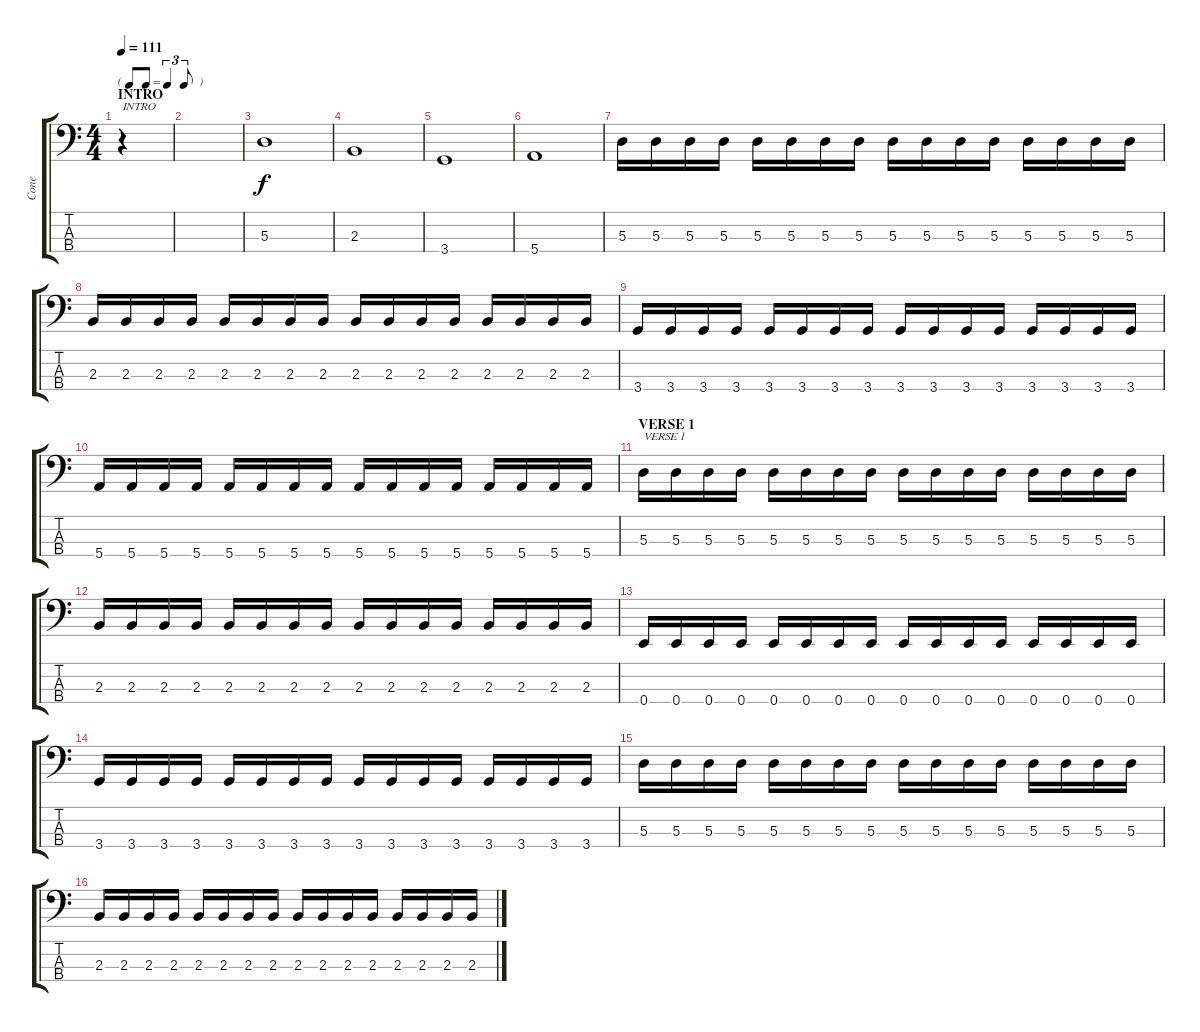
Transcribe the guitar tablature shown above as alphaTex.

\track ("Cone" "Cone") {instrument electricbasspick}
\staff {score tabs}
\tuning (G2 D2 A1 E1) {hide}
\ts (4 4)
\tf triplet8th
\section ("" "INTRO")
\tempo 111
\clef f4
\ks c
r.4{txt "INTRO" dy f instrument electricbasspick} |
|
5.3.1 |
2.3.1 |
3.4.1 |
5.4.1 |
5.3.16 5.3.16 5.3.16 5.3.16 5.3.16 5.3.16 5.3.16 5.3.16 5.3.16 5.3.16 5.3.16 5.3.16 5.3.16 5.3.16 5.3.16 5.3.16 |
2.3.16 2.3.16 2.3.16 2.3.16 2.3.16 2.3.16 2.3.16 2.3.16 2.3.16 2.3.16 2.3.16 2.3.16 2.3.16 2.3.16 2.3.16 2.3.16 |
3.4.16 3.4.16 3.4.16 3.4.16 3.4.16 3.4.16 3.4.16 3.4.16 3.4.16 3.4.16 3.4.16 3.4.16 3.4.16 3.4.16 3.4.16 3.4.16 |
5.4.16 5.4.16 5.4.16 5.4.16 5.4.16 5.4.16 5.4.16 5.4.16 5.4.16 5.4.16 5.4.16 5.4.16 5.4.16 5.4.16 5.4.16 5.4.16 |
\section ("" "VERSE 1")
5.3.16{txt "VERSE 1"} 5.3.16 5.3.16 5.3.16 5.3.16 5.3.16 5.3.16 5.3.16 5.3.16 5.3.16 5.3.16 5.3.16 5.3.16 5.3.16 5.3.16 5.3.16 |
2.3.16 2.3.16 2.3.16 2.3.16 2.3.16 2.3.16 2.3.16 2.3.16 2.3.16 2.3.16 2.3.16 2.3.16 2.3.16 2.3.16 2.3.16 2.3.16 |
0.4.16 0.4.16 0.4.16 0.4.16 0.4.16 0.4.16 0.4.16 0.4.16 0.4.16 0.4.16 0.4.16 0.4.16 0.4.16 0.4.16 0.4.16 0.4.16 |
3.4.16 3.4.16 3.4.16 3.4.16 3.4.16 3.4.16 3.4.16 3.4.16 3.4.16 3.4.16 3.4.16 3.4.16 3.4.16 3.4.16 3.4.16 3.4.16 |
5.3.16 5.3.16 5.3.16 5.3.16 5.3.16 5.3.16 5.3.16 5.3.16 5.3.16 5.3.16 5.3.16 5.3.16 5.3.16 5.3.16 5.3.16 5.3.16 |
2.3.16 2.3.16 2.3.16 2.3.16 2.3.16 2.3.16 2.3.16 2.3.16 2.3.16 2.3.16 2.3.16 2.3.16 2.3.16 2.3.16 2.3.16 2.3.16
